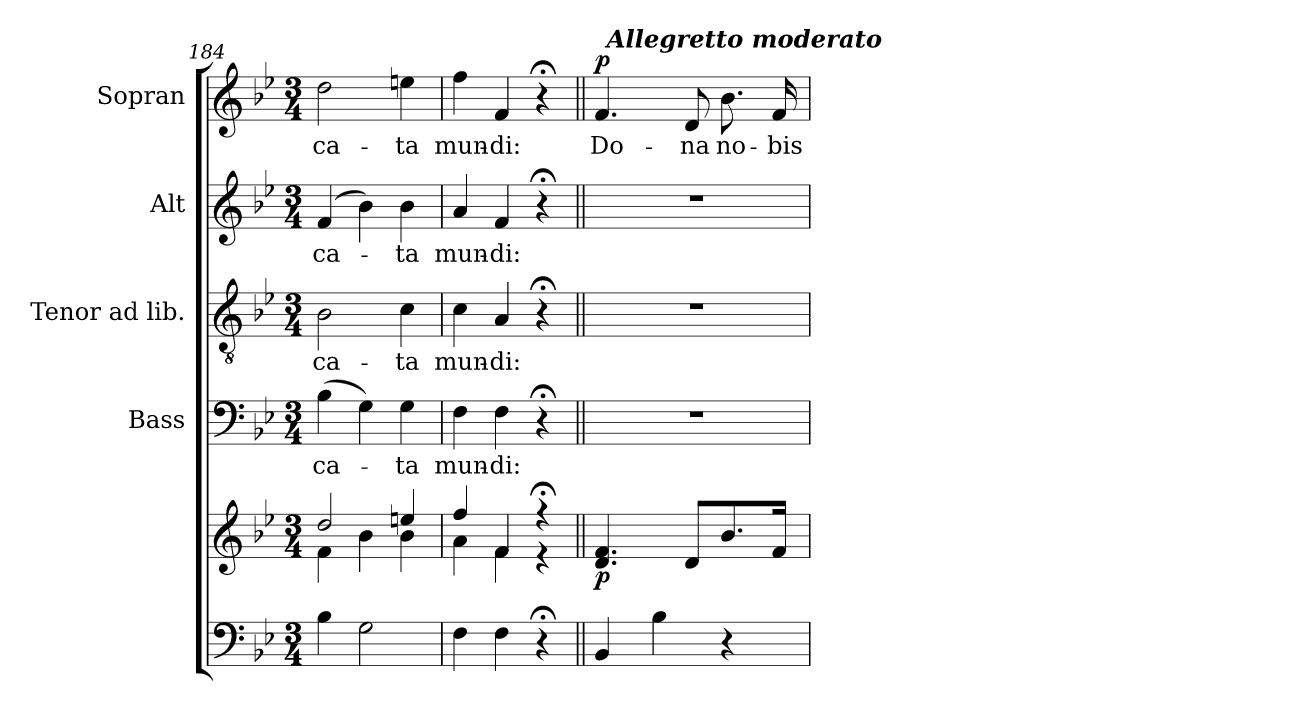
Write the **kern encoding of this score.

**kern	**kern	**dynam	**kern	**text	**kern	**text	**kern	**text	**kern	**text	**dynam
*part5	*part5	*part5	*part4	*part4	*part3	*part3	*part2	*part2	*part1	*part1	*part1
*staff6	*staff5	*staff5/6	*staff4	*staff4	*staff3	*staff3	*staff2	*staff2	*staff1	*staff1	*staff1
*	*	*	*I"Bass	*	*I"Tenor ad lib.	*	*I"Alt	*	*I"Sopran	*	*
*	*	*	*I'B.	*	*I'T.	*	*I'A.	*	*I'S.	*	*
*clefF4	*clefG2	*	*clefF4	*	*clefGv2	*	*clefG2	*	*clefG2	*	*
*k[b-e-]	*k[b-e-]	*	*k[b-e-]	*	*k[b-e-]	*	*k[b-e-]	*	*k[b-e-]	*	*
*B-:	*B-:	*	*B-:	*	*B-:	*	*B-:	*	*B-:	*	*
*M3/4	*M3/4	*	*M3/4	*	*M3/4	*	*M3/4	*	*M3/4	*	*
=184	=184	=184	=184	=184	=184	=184	=184	=184	=184	=184	=184
*	*^	*	*	*	*	*	*	*	*	*	*
!	!	!	!	!	!LO:LY:b	!	!LO:LY:b	!	!LO:LY:b	!	!LO:LY:b	!
4B-\	2dd/	4f\	.	(>4B-\	-ca-	2B-\	-ca-	(4f/	-ca-	2dd\	-ca-	.
2G\	.	4b-\	.	4G\)	.	.	.	4b-\)	.	.	.	.
!	!	!	!	!	!LO:LY:b	!	!LO:LY:b	!	!LO:LY:b	!	!LO:LY:b	!
.	4een/	4b-\	.	4G\	-ta	4c\	-ta	4b-\	-ta	4een\	-ta	.
!!LO:PB:g=z
=185	=185	=185	=185	=185	=185	=185	=185	=185	=185	=185	=185	=185
!	!	!	!	!	!LO:LY:b	!	!LO:LY:b	!	!LO:LY:b	!	!LO:LY:b	!
4F\	4ff/	4a\	.	4F\	mun-	4c\	mun-	4a/	mun-	4ff\	mun-	.
!	!	!	!	!	!LO:LY:b	!	!LO:LY:b	!	!LO:LY:b	!	!LO:LY:b	!
4F\	4f/	4f\	.	4F\	-di:	4A/	-di:	4f/	-di:	4f/	-di:	.
4r;<	4r;<	4r	.	4r;<	.	4r;<	.	4r;<	.	4r;<	.	.
=186||	=186||	=186||	=186||	=186||	=186||	=186||	=186||	=186||	=186||	=186||	=186||	=186||
!	!	!	!LO:DY:b	!	!	!	!	!	!	!	!LO:LY:b	!LO:DY:a
*	*v	*v	*	*	*	*	*	*	*	*^	*	*
4BB-/	4.d/ 4.f/	p	2.r	.	2.r	.	2.r	.	4.f/	32ryy	Do-	p
!	!	!	!	!	!	!	!	!	!	!LO:TX:a:Bi:t=Allegretto moderato	!	!
.	.	.	.	.	.	.	.	.	.	2ryy	.	.
4B-\	.	.	.	.	.	.	.	.	.	.	.	.
!	!	!	!	!	!	!	!	!	!	!	!LO:LY:b	!
.	8d/L	.	.	.	.	.	.	.	8d/	.	-na	.
!	!	!	!	!	!	!	!	!	!	!	!LO:LY:b	!
4r	8.b-/	.	.	.	.	.	.	.	8.b-\	.	no-	.
.	.	.	.	.	.	.	.	.	.	8..ryy	.	.
!	!	!	!	!	!	!	!	!	!	!	!LO:LY:b	!
.	16f/Jk	.	.	.	.	.	.	.	16f/	.	-bis	.
*	*	*	*	*	*	*	*	*	*v	*v	*	*
=	=	=	=	=	=	=	=	=	=	=	=
*-	*-	*-	*-	*-	*-	*-	*-	*-	*-	*-	*-
